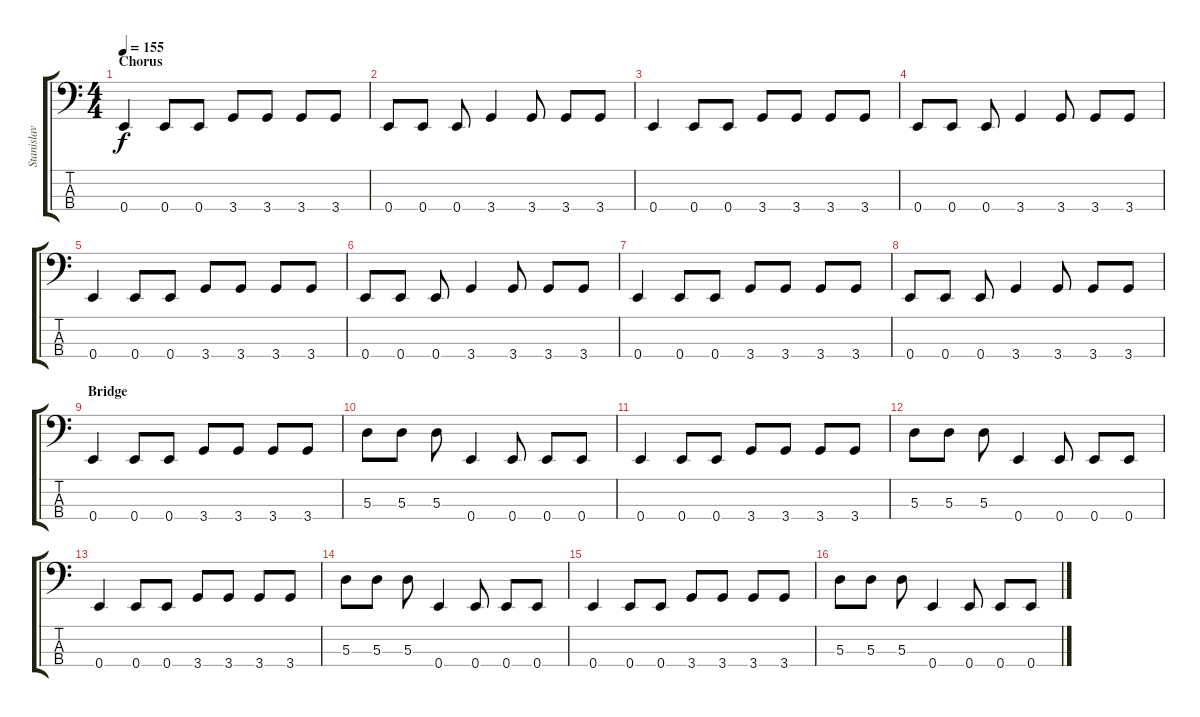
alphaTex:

\track ("Stanislav" "Stanislav") {instrument acousticguitarnylon}
\staff {score tabs}
\tuning (G2 D2 A1 E1) {hide}
\ts (4 4)
\section ("" "Chorus")
\tempo 155
\clef f4
\ks c
0.4.4{dy f} 0.4.8 0.4.8 3.4.8 3.4.8 3.4.8 3.4.8 |
0.4.8 0.4.8 0.4.8 3.4.4 3.4.8 3.4.8 3.4.8 |
0.4.4 0.4.8 0.4.8 3.4.8 3.4.8 3.4.8 3.4.8 |
0.4.8 0.4.8 0.4.8 3.4.4 3.4.8 3.4.8 3.4.8 |
0.4.4 0.4.8 0.4.8 3.4.8 3.4.8 3.4.8 3.4.8 |
0.4.8 0.4.8 0.4.8 3.4.4 3.4.8 3.4.8 3.4.8 |
0.4.4 0.4.8 0.4.8 3.4.8 3.4.8 3.4.8 3.4.8 |
0.4.8 0.4.8 0.4.8 3.4.4 3.4.8 3.4.8 3.4.8 |
\section ("" "Bridge")
0.4.4 0.4.8 0.4.8 3.4.8 3.4.8 3.4.8 3.4.8 |
5.3.8 5.3.8 5.3.8 0.4.4 0.4.8 0.4.8 0.4.8 |
0.4.4 0.4.8 0.4.8 3.4.8 3.4.8 3.4.8 3.4.8 |
5.3.8 5.3.8 5.3.8 0.4.4 0.4.8 0.4.8 0.4.8 |
0.4.4 0.4.8 0.4.8 3.4.8 3.4.8 3.4.8 3.4.8 |
5.3.8 5.3.8 5.3.8 0.4.4 0.4.8 0.4.8 0.4.8 |
0.4.4 0.4.8 0.4.8 3.4.8 3.4.8 3.4.8 3.4.8 |
5.3.8 5.3.8 5.3.8 0.4.4 0.4.8 0.4.8 0.4.8
